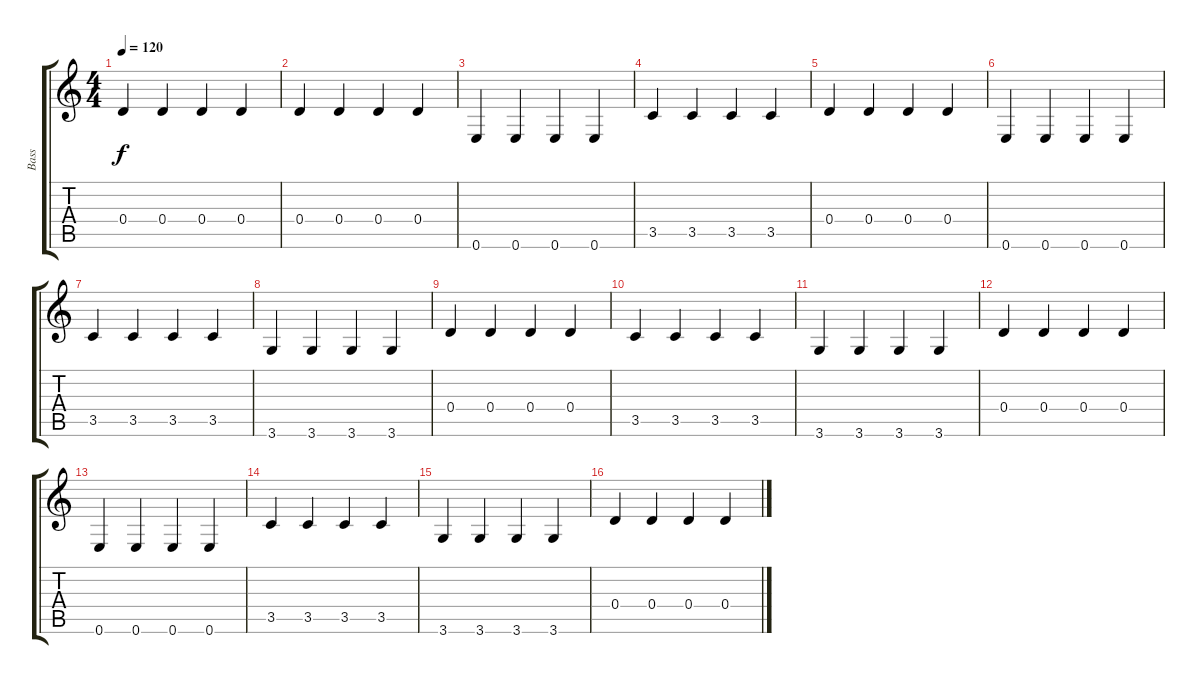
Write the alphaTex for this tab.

\track ("Bass" "Bass") {instrument electricbassfinger}
\staff {score tabs}
\tuning (E4 B3 G3 D3 A2 E2) {hide}
\ts (4 4)
\tempo 120
\clef g2
\ks c
0.4.4{dy f} 0.4.4 0.4.4 0.4.4 |
0.4.4 0.4.4 0.4.4 0.4.4 |
0.6.4 0.6.4 0.6.4 0.6.4 |
3.5.4 3.5.4 3.5.4 3.5.4 |
0.4.4 0.4.4 0.4.4 0.4.4 |
0.6.4 0.6.4 0.6.4 0.6.4 |
3.5.4 3.5.4 3.5.4 3.5.4 |
3.6.4 3.6.4 3.6.4 3.6.4 |
0.4.4 0.4.4 0.4.4 0.4.4 |
3.5.4 3.5.4 3.5.4 3.5.4 |
3.6.4 3.6.4 3.6.4 3.6.4 |
0.4.4 0.4.4 0.4.4 0.4.4 |
0.6.4 0.6.4 0.6.4 0.6.4 |
3.5.4 3.5.4 3.5.4 3.5.4 |
3.6.4 3.6.4 3.6.4 3.6.4 |
0.4.4 0.4.4 0.4.4 0.4.4
